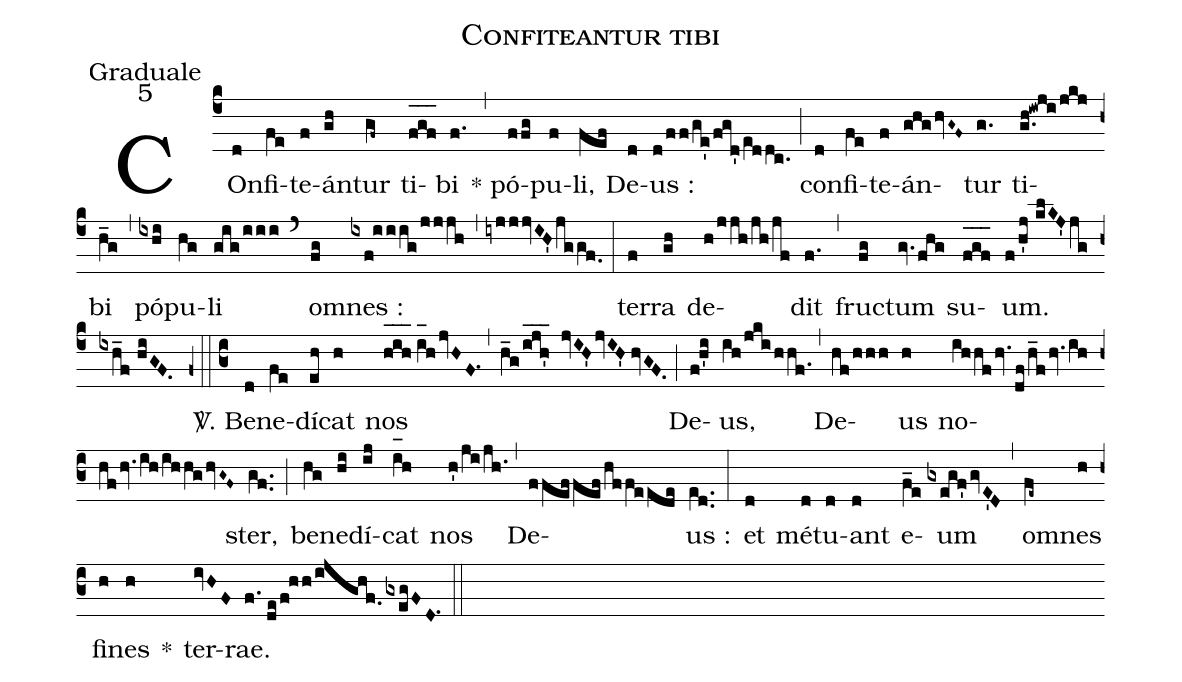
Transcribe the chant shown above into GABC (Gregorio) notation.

name:Confiteantur tibi;
office-part:Graduale;
mode:5;
%%
(c4) COn(d)fi(fe)te(f)án(gh)tur(gf~) ti(f_[oh:h]g_[oh:h]f_[oh:h])bi(f.) (,) * pó(ffg)pu(f)li,(fef) De(d)us :(d/ff/ge'/fgd'/e[ll:1]ddc.) (;) con(d)fi(fe)te(f)án(ghghvG~F~)tur(g.) ti(g.h!iwji/jkj)bi(h_g) (,) pó(ixhi)pu(hg)li(gig/iii) (`) o(fg)mnes :(ixf!iiig/jjjh) (,) (iyjjjvIH'jggf.0) (:) ter(f)ra(gh) de(h/jjh/jh/jf)dit(f.) (,) fru(fg)ctum(gv.fhg) su(f_[oh:h]g_[oh:h]f_[oh:h])um.(f/h'j//[oll:1{1]kl/[oll:}]KJ'jg//ixh_f/!/!hiGF.) (z0::c3) <sp>V/</sp>. Be(d)ne(fe)dí(eh)cat(h) nos(h_[oh:h]i_[oh:h]h_2[oh:h]//i_[oh:h]hjvHF.1) (,) (h_g/ijh'___ jvIH'jvIH'//hvGF.) (;) De(f!h'i)us,(ih/jkihhf.) (,) De(hf/hhh)us(h) no(ihhfhv.df/h_fhv.ihhfhv.ih/ih/!hghvG~F~)ster,(gf..) (;) be(hg)ne(hi)dí(ij)cat(i_[oh:h]h) nos(h'/ji/jh.) (,) De(ffeffefhffeede)us :(e[ll:1]d..) (:) et(d) mé(d)tu(d)ant(d) e(f_e)um(gxegf'gvE'D) (,) o(fe~)mnes(h) fi(h)nes(h) *() ter(ivHF)rae.(f.//de/f!hh/ijghf.0gxegFD.1) (::)
